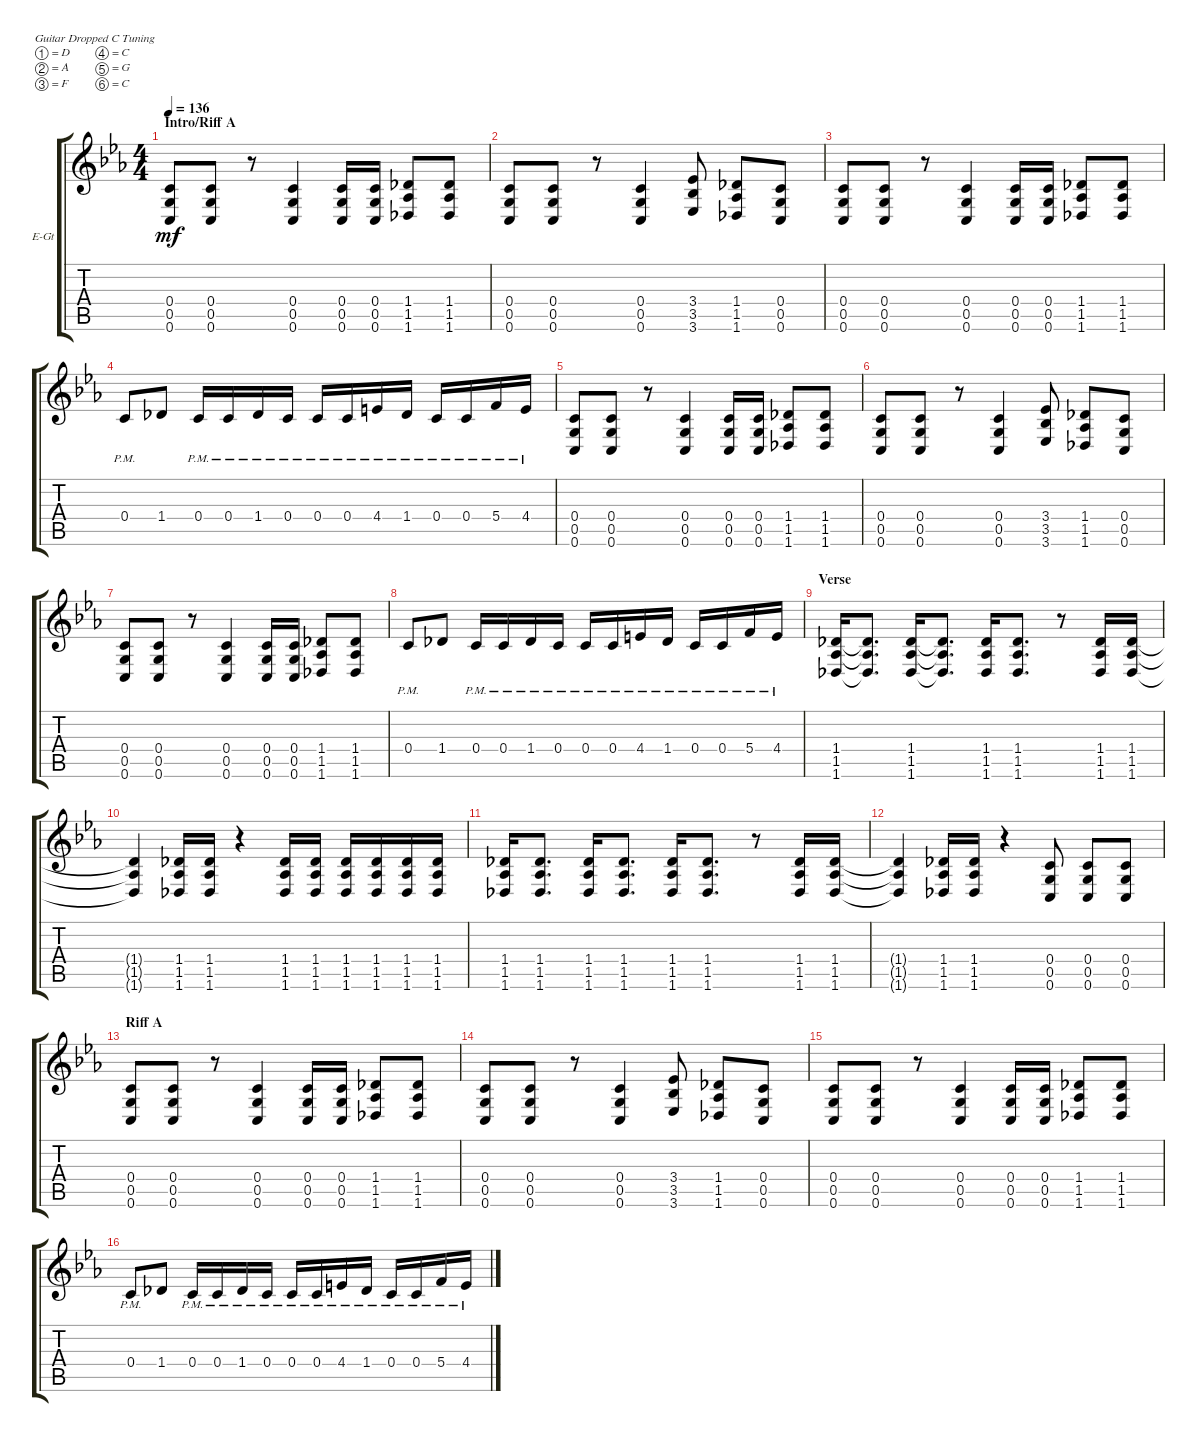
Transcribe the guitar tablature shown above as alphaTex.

\defaultSystemsLayout 4
\bracketExtendMode groupsimilarinstruments
\firstSystemTrackNameOrientation horizontal
\otherSystemsTrackNameOrientation horizontal
\track ("Rhythm/R Channel" "E-Gt") {instrument distortionguitar}
\staff {score tabs}
\tuning (D4 A3 F3 C3 G2 C2)
\ts (4 4)
\section ("" "Intro/Riff A")
\tempo 136
\clef g2
\scale
0.532075
\ks cminor
(0.6 0.5 0.4).8{dy mf instrument distortionguitar} (0.6 0.5 0.4).8 r.8 (0.6 0.5 0.4).4 (0.6 0.5 0.4).16 (0.4 0.5 0.6).16 (1.6 1.5 1.4).8 (1.4 1.5 1.6).8 |
\scale
0.233962 (0.6 0.5 0.4).8 (0.6 0.5 0.4).8 r.8 (0.6 0.5 0.4).4 (3.6 3.5 3.4).8 (1.4 1.5 1.6).8 (0.4 0.5 0.6).8 |
\scale
0.233962 (0.6 0.5 0.4).8 (0.6 0.5 0.4).8 r.8 (0.6 0.5 0.4).4 (0.6 0.5 0.4).16 (0.4 0.5 0.6).16 (1.6 1.5 1.4).8 (1.4 1.5 1.6).8 |
\scale
0.333333 0.4{pm}.8 1.4.8 0.4{pm}.16 0.4{pm}.16 1.4{pm}.16 0.4{pm}.16 0.4{pm}.16 0.4{pm}.16 4.4{pm}.16 1.4{pm}.16 0.4{pm}.16 0.4{pm}.16 5.4{pm}.16 4.4{pm}.16 |
\scale
0.333333 (0.6 0.5 0.4).8 (0.6 0.5 0.4).8 r.8 (0.6 0.5 0.4).4 (0.6 0.5 0.4).16 (0.4 0.5 0.6).16 (1.6 1.5 1.4).8 (1.4 1.5 1.6).8 |
\scale
0.333333 (0.6 0.5 0.4).8 (0.6 0.5 0.4).8 r.8 (0.6 0.5 0.4).4 (3.6 3.5 3.4).8 (1.4 1.5 1.6).8 (0.4 0.5 0.6).8 |
\scale
0.333333 (0.6 0.5 0.4).8 (0.6 0.5 0.4).8 r.8 (0.6 0.5 0.4).4 (0.6 0.5 0.4).16 (0.4 0.5 0.6).16 (1.6 1.5 1.4).8 (1.4 1.5 1.6).8 |
\scale
0.333333 0.4{pm}.8 1.4.8 0.4{pm}.16 0.4{pm}.16 1.4{pm}.16 0.4{pm}.16 0.4{pm}.16 0.4{pm}.16 4.4{pm}.16 1.4{pm}.16 0.4{pm}.16 0.4{pm}.16 5.4{pm}.16 4.4{pm}.16 |
\section ("" "Verse")
\scale
0.333333 (1.6 1.4 1.5).16 (1.6{t} 1.5{t} 1.4{t}).8{d} (1.6 1.4 1.5).16 (1.6{t} 1.5{t} 1.4{t}).8{d} (1.6 1.4 1.5).16 (1.6 1.5 1.4).8{d} r.8 (1.6 1.4 1.5).16 (1.6 1.5 1.4).16 |
\scale
0.333333 (1.6{t} 1.4{t} 1.5{t}).4 (1.6 1.5 1.4).16 (1.6 1.4 1.5).16 r.4 (1.6 1.5 1.4).16 (1.6 1.4 1.5).16 (1.6 1.5 1.4).16 (1.6 1.4 1.5).16 (1.6 1.5 1.4).16 (1.6 1.4 1.5).16 |
\scale
0.333333 (1.6 1.5 1.4).16 (1.6 1.4 1.5).8{d} (1.6 1.5 1.4).16 (1.6 1.4 1.5).8{d} (1.6 1.5 1.4).16 (1.6 1.4 1.5).8{d} r.8 (1.6 1.5 1.4).16 (1.6 1.4 1.5).16 |
\scale
0.333333 (1.6{t} 1.5{t} 1.4{t}).4 (1.6 1.4 1.5).16 (1.6 1.5 1.4).16 r.4 (0.6 0.4 0.5).8 (0.5 0.4 0.6).8 (0.6 0.4 0.5).8 |
\section ("" "Riff A")
\scale
0.333333 (0.6 0.5 0.4).8 (0.6 0.5 0.4).8 r.8 (0.6 0.5 0.4).4 (0.6 0.5 0.4).16 (0.4 0.5 0.6).16 (1.6 1.5 1.4).8 (1.4 1.5 1.6).8 |
\scale
0.333333 (0.6 0.5 0.4).8 (0.6 0.5 0.4).8 r.8 (0.6 0.5 0.4).4 (3.6 3.5 3.4).8 (1.4 1.5 1.6).8 (0.4 0.5 0.6).8 |
\scale
0.333333 (0.6 0.5 0.4).8 (0.6 0.5 0.4).8 r.8 (0.6 0.5 0.4).4 (0.6 0.5 0.4).16 (0.4 0.5 0.6).16 (1.6 1.5 1.4).8 (1.4 1.5 1.6).8 |
\scale
0.333333 0.4{pm}.8 1.4.8 0.4{pm}.16 0.4{pm}.16 1.4{pm}.16 0.4{pm}.16 0.4{pm}.16 0.4{pm}.16 4.4{pm}.16 1.4{pm}.16 0.4{pm}.16 0.4{pm}.16 5.4{pm}.16 4.4{pm}.16
